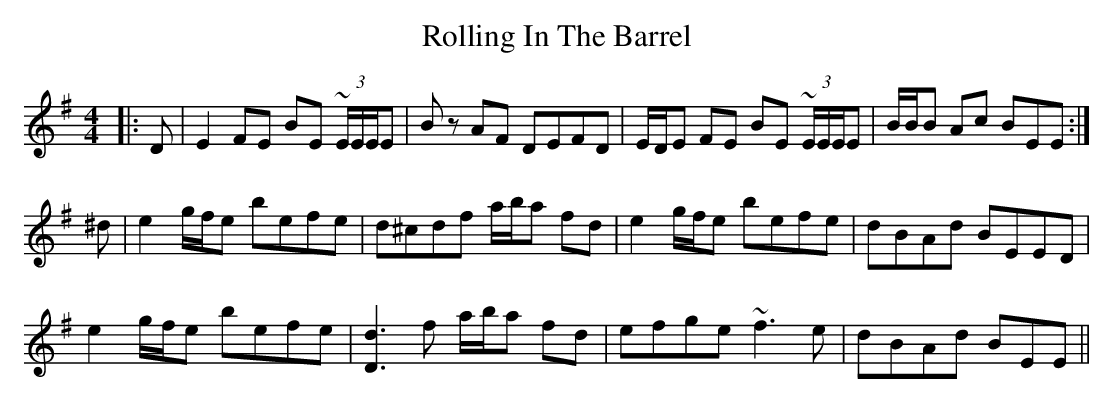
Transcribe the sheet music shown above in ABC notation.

X:1
T: Rolling In The Barrel
M: 4/4
L: 1/8
K: Emin
|:D|E2 FE BE ~(3E/E/E/E|Bz AF DEFD|E/D/E FE BE ~(3E/E/E/E|B/B/B Ac BEE:|
^d|e2 g/f/e befe|d^cdf a/b/a fd|e2 g/f/e befe|dBAd BEED|
e2 g/f/e befe|[D3d3] f a/b/a fd|efge ~f3 e|dBAd BEE||
